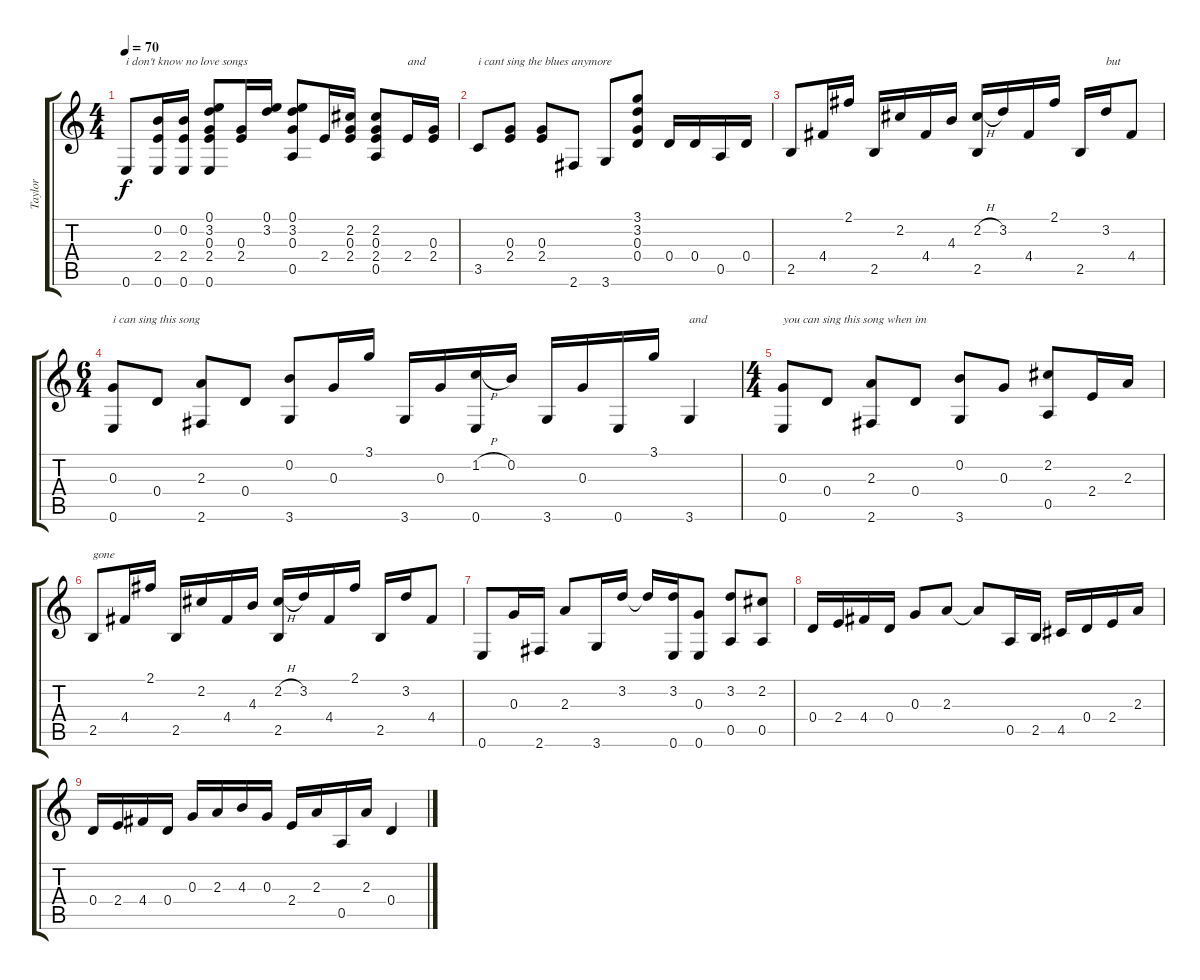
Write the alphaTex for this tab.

\track ("Taylor" "Taylor") {instrument acousticguitarsteel}
\staff {score tabs}
\tuning (E4 B3 G3 D3 A2 E2) {hide}
\ts (4 4)
\tempo 70
\clef g2
\ks c
0.6.8{txt "i don't know no love songs" dy f} (0.2 2.4 0.6).16 (0.2 2.4 0.6).16 (0.1 3.2 0.3 2.4 0.6).8 (0.3 2.4).16 (0.1 3.2).16 (0.1 3.2 0.3 0.5).8 2.4.16 (2.2 0.3 2.4).16 (2.2 0.3 2.4 0.5).8 2.4.16{txt "and"} (0.3 2.4).16 |
3.5.8{txt "i cant sing the blues anymore"} (0.3 2.4).8 (0.3 2.4).8 2.6.8 3.6.8 (3.1 3.2 0.3 0.4).8 0.4.16 0.4.16 0.5.16 0.4.16 |
2.5.8 4.4.16 2.1.16 2.5.16 2.2.16 4.4.16 4.3.16 (2.2{h} 2.5).16 3.2.16 4.4.16 2.1.16 2.5.16 3.2.16{txt "but"} 4.4.8 |
\ts (6 4)
(0.3 0.6).8{txt "i can sing this song"} 0.4.8 (2.3 2.6).8 0.4.8 (0.2 3.6).8 0.3.16 3.1.16 3.6.16 0.3.16 (1.2{h} 0.6).16 0.2.16 3.6.16 0.3.16 0.6.16 3.1.16 3.6.4{txt "and"} |
\ts (4 4)
(0.3 0.6).8{txt "you can sing this song when im"} 0.4.8 (2.3 2.6).8 0.4.8 (0.2 3.6).8 0.3.8 (2.2 0.5).8 2.4.16 2.3.16 |
2.5.8{txt "gone"} 4.4.16 2.1.16 2.5.16 2.2.16 4.4.16 4.3.16 (2.2{h} 2.5).16 3.2.16 4.4.16 2.1.16 2.5.16 3.2.16 4.4.8 |
0.6.8 0.3.16 2.6.16 2.3.8 3.6.16 3.2.16 3.2{t}.16 (3.2 0.6).16 (0.3 0.6).8 (3.2 0.5).8 (2.2 0.5).8 |
0.4.16 2.4.16 4.4.16 0.4.16 0.3.8 2.3.8 2.3{t}.8 0.5.16 2.5.16 4.5.16 0.4.16 2.4.16 2.3.16 |
0.4.16 2.4.16 4.4.16 0.4.16 0.3.16 2.3.16 4.3.16 0.3.16 2.4.16 2.3.16 0.5.16 2.3.16 0.4.4
